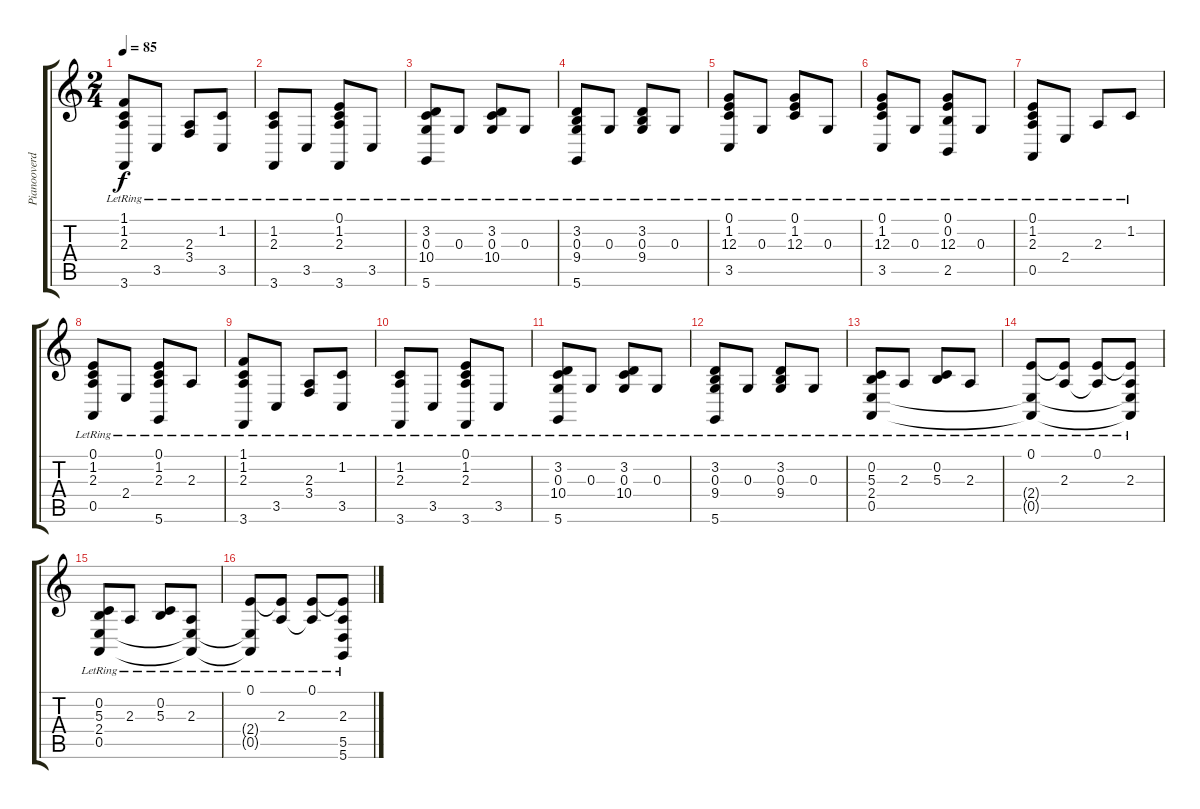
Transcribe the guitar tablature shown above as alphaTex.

\track ("Pianooverdub" "Pianooverd") {instrument brightacousticpiano}
\staff {score tabs}
\tuning (E4 B3 G3 D3 A2 D2) {hide}
\ts (2 4)
\tempo 85
\clef g2
\ks c
(1.1{lr} 1.2{lr} 2.3{lr} 3.6{lr}).8{dy f} 3.5{lr}.8 (2.3{lr} 3.4{lr}).8 (1.2{lr} 3.5{lr}).8 |
(1.2{lr} 2.3{lr} 3.6{lr}).8 3.5{lr}.8 (0.1{lr} 1.2{lr} 2.3{lr} 3.6{lr}).8 3.5{lr}.8 |
(3.2{lr} 0.3{lr} 10.4{lr} 5.6{lr}).8 0.3{lr}.8 (3.2{lr} 0.3{lr} 10.4{lr}).8 0.3{lr}.8 |
(3.2{lr} 0.3{lr} 9.4{lr} 5.6{lr}).8 0.3{lr}.8 (3.2{lr} 0.3{lr} 9.4{lr}).8 0.3{lr}.8 |
(0.1{lr} 1.2{lr} 12.3{lr} 3.5{lr}).8 0.3{lr}.8 (0.1{lr} 1.2{lr} 12.3{lr}).8 0.3{lr}.8 |
(0.1{lr} 1.2{lr} 12.3{lr} 3.5{lr}).8 0.3{lr}.8 (0.1{lr} 0.2{lr} 12.3{lr} 2.5{lr}).8 0.3{lr}.8 |
(0.1{lr} 1.2{lr} 2.3{lr} 0.5{lr}).8 2.4{lr}.8 2.3{lr}.8 1.2{lr}.8 |
(0.1{lr} 1.2{lr} 2.3{lr} 0.5{lr}).8 2.4{lr}.8 (0.1{lr} 1.2{lr} 2.3{lr} 5.6{lr}).8 2.3{lr}.8 |
(1.1{lr} 1.2{lr} 2.3{lr} 3.6{lr}).8 3.5{lr}.8 (2.3{lr} 3.4{lr}).8 (1.2{lr} 3.5{lr}).8 |
(1.2{lr} 2.3{lr} 3.6{lr}).8 3.5{lr}.8 (0.1{lr} 1.2{lr} 2.3{lr} 3.6{lr}).8 3.5{lr}.8 |
(3.2{lr} 0.3{lr} 10.4{lr} 5.6{lr}).8 0.3{lr}.8 (3.2{lr} 0.3{lr} 10.4{lr}).8 0.3{lr}.8 |
(3.2{lr} 0.3{lr} 9.4{lr} 5.6{lr}).8 0.3{lr}.8 (3.2{lr} 0.3{lr} 9.4{lr}).8 0.3{lr}.8 |
(0.2{lr} 5.3{lr} 2.4{lr} 0.5{lr}).8 2.3{lr}.8 (0.2{lr} 5.3{lr}).8 2.3{lr}.8 |
(0.1{lr} 2.4{t} 0.5{t}).8 (0.1{t} 2.3{lr}).8 (0.1{lr} 2.3{t}).8 (0.1{t} 2.3{lr} 2.4{t} 0.5{t}).8 |
(0.2{lr} 5.3{lr} 2.4{lr} 0.5{lr}).8 2.3{lr}.8 (0.2{lr} 5.3{lr}).8 (2.3{lr} 2.4{t} 0.5{t}).8 |
(0.1{lr} 2.4{t} 0.5{t}).8 (0.1{t} 2.3{lr}).8 (0.1{lr} 2.3{t}).8 (0.1{t} 2.3{lr} 5.5 5.6).8
